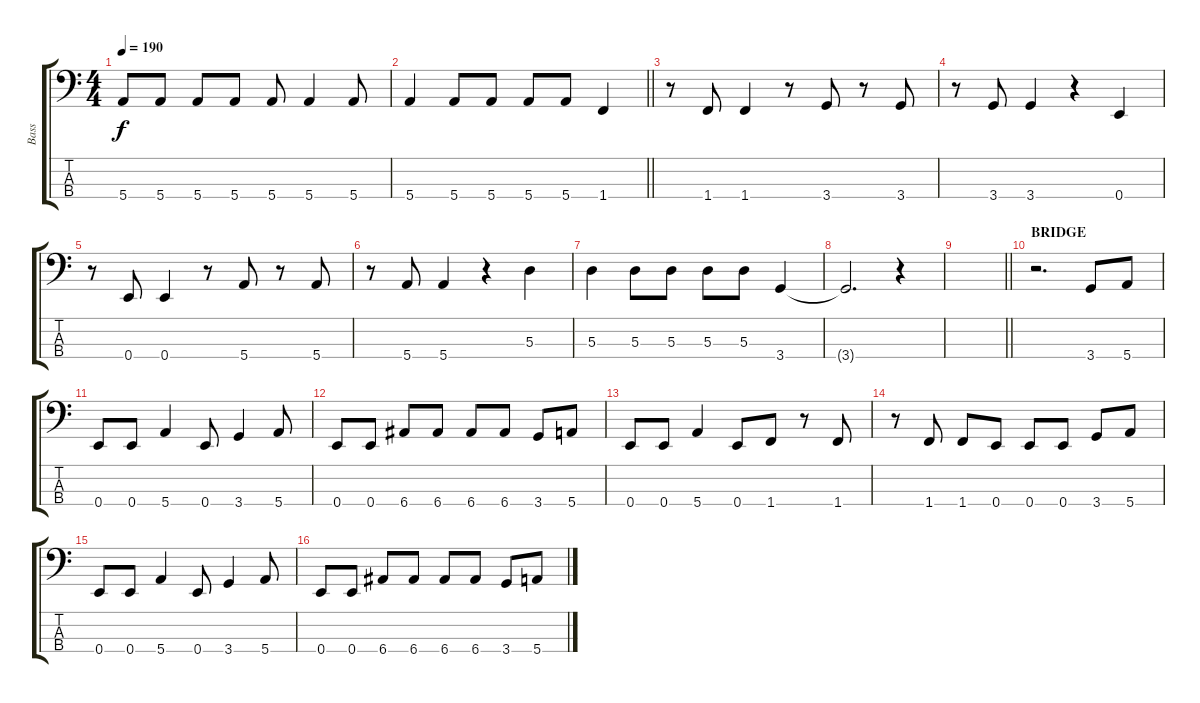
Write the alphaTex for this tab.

\track ("Bass" "Bass") {instrument electricbassfinger}
\staff {score tabs}
\tuning (G2 D2 A1 E1) {hide}
\ts (4 4)
\tempo 190
\clef f4
\ks c
5.4.8{dy f} 5.4.8 5.4.8 5.4.8 5.4.8 5.4.4 5.4.8 |
\barLineRight lightlight
5.4.4 5.4.8 5.4.8 5.4.8 5.4.8 1.4.4 |
r.8 1.4.8 1.4.4 r.8 3.4.8 r.8 3.4.8 |
r.8 3.4.8 3.4.4 r.4 0.4.4 |
r.8 0.4.8 0.4.4 r.8 5.4.8 r.8 5.4.8 |
r.8 5.4.8 5.4.4 r.4 5.3.4 |
5.3.4 5.3.8 5.3.8 5.3.8 5.3.8 3.4.4 |
3.4{t}.2{d} r.4 |
\barLineRight lightlight
|
\section ("" "BRIDGE")
r.2{d} 3.4.8 5.4.8 |
0.4.8 0.4.8 5.4.4 0.4.8 3.4.4 5.4.8 |
0.4.8 0.4.8 6.4.8 6.4.8 6.4.8 6.4.8 3.4.8 5.4.8 |
0.4.8 0.4.8 5.4.4 0.4.8 1.4.8 r.8 1.4.8 |
r.8 1.4.8 1.4.8 0.4.8 0.4.8 0.4.8 3.4.8 5.4.8 |
0.4.8 0.4.8 5.4.4 0.4.8 3.4.4 5.4.8 |
0.4.8 0.4.8 6.4.8 6.4.8 6.4.8 6.4.8 3.4.8 5.4.8
